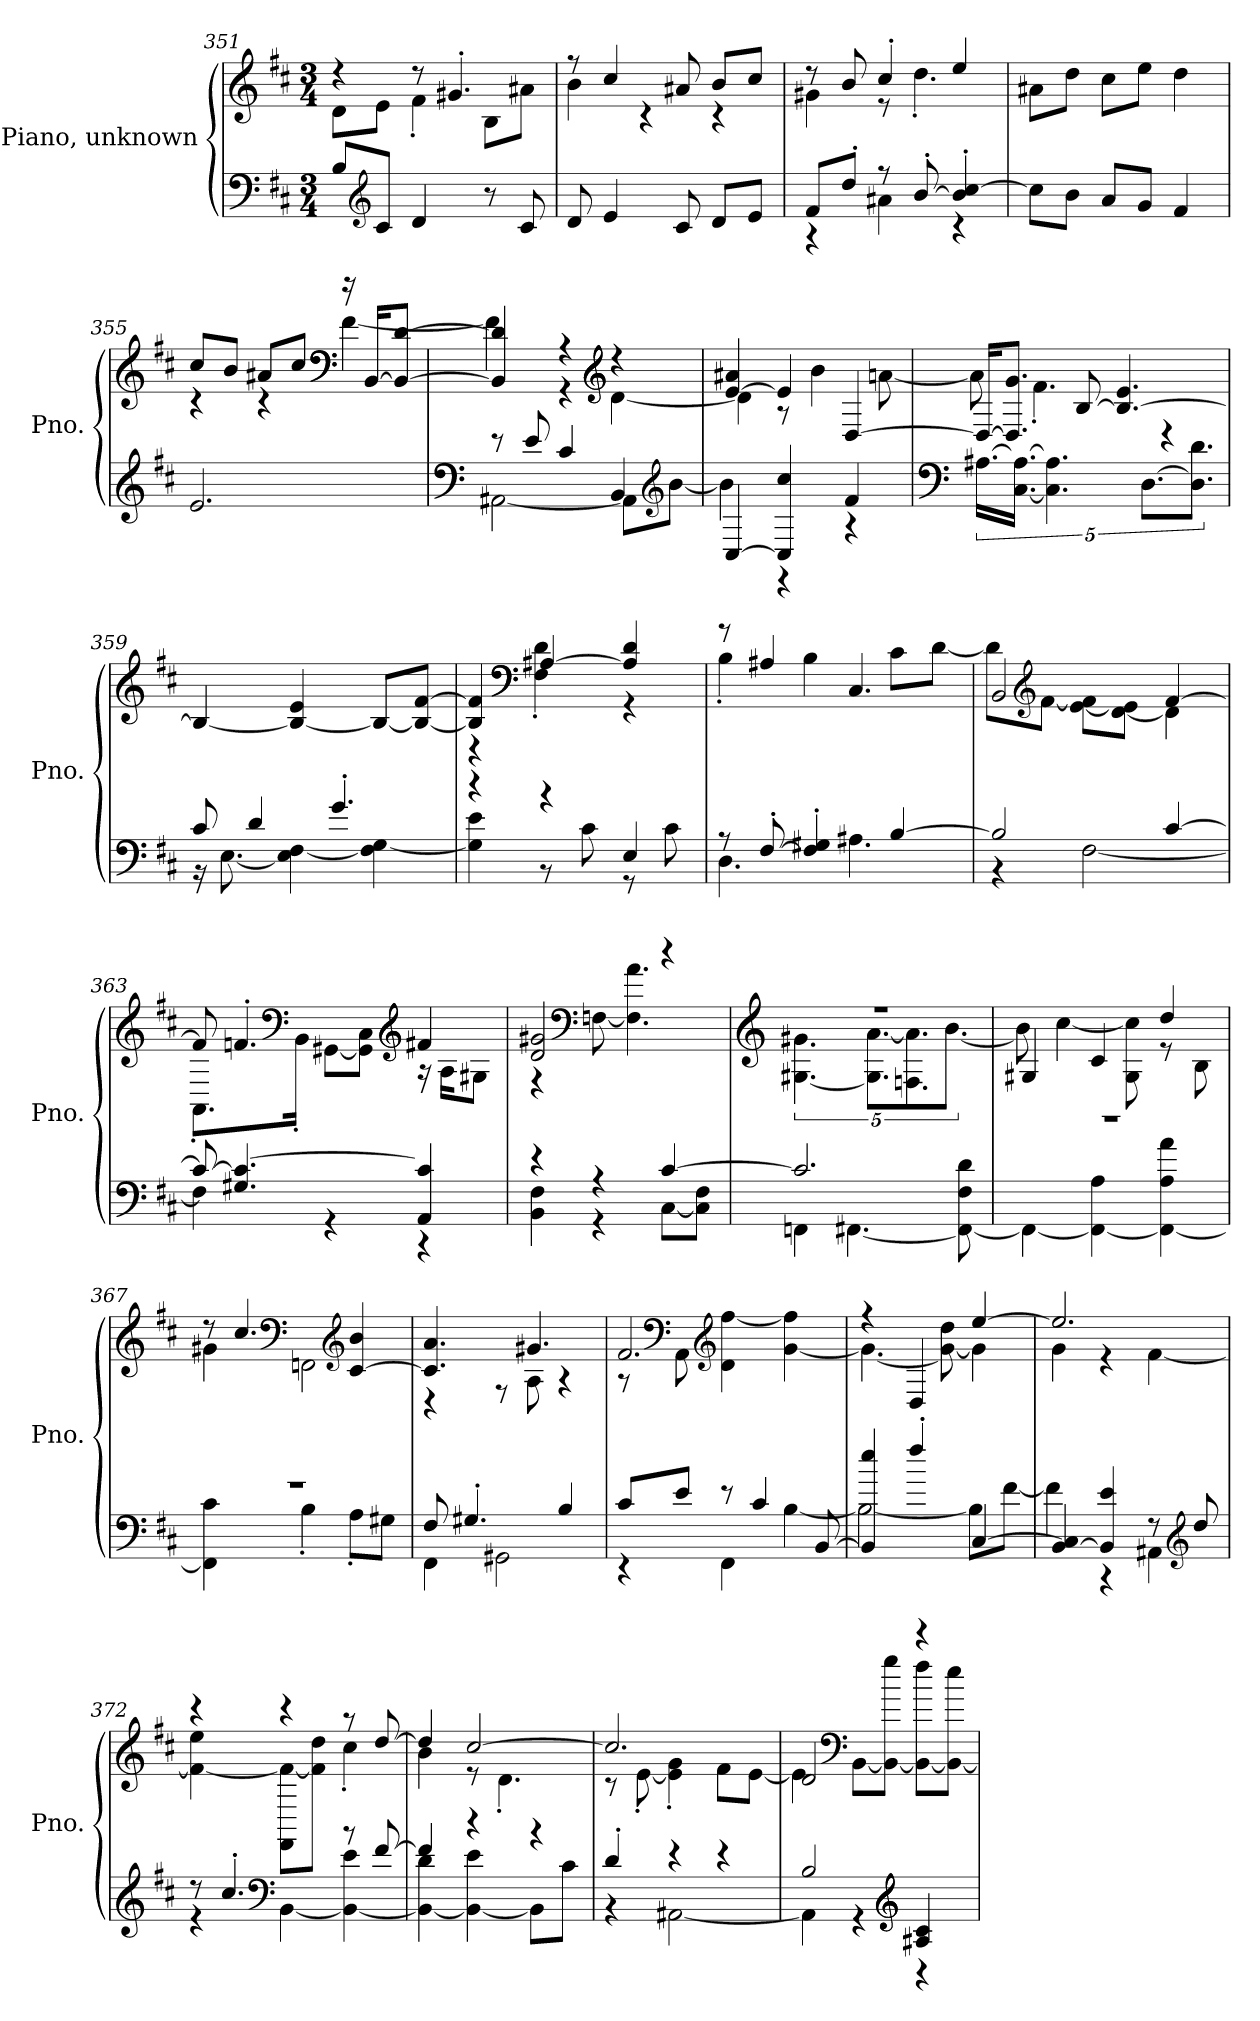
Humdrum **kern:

**kern	**kern
*part1	*part1
*staff2	*staff1
*I"Piano, unknown	*
*I'Pno.	*
*clefF4	*clefG2
*k[f#c#]	*k[f#c#]
*M3/4	*M3/4
=351	=351
*	*^
8B/L	4r	8d\L
*clefG2	*	*
8c#/J	.	8e\J
4d/	8r	4f#'\
.	4.g#X'/	.
8r	.	8B\L
8c#/	.	8a#X\J
=352	=352	=352
8d/	8r	4b\
4e/	4cc#/	.
.	.	4r
8c#/	8a#X/	.
8d/L	8b/L	4r
8e/J	8cc#/J	.
=353	=353	=353
*^	*	*
8f#/L	4r	8r	4g#X\
8dd'/J	.	8b/	.
8r	4a#X\	4cc#'/	8r
[8b'/	.	.	4.dd'\
4b/]' [4cc#/'	4r	4ee/	.
*v	*v	*	*
*	*v	*v
=354	=354
8cc#\L]	8a#X\L
8b\J	8dd\J
8a/L	8cc#\L
8g/J	8ee\J
4f#/	4dd\
!!LO:LB:g=z
=355	=355
*	*^
2.e/	8cc#/L	4r
.	8b/J	.
.	8a#X/L	4r
.	8cc#/J	.
*	*clefF4	*
.	16r	[4f#\
.	[16BB/KL	.
.	8BB/_ [8d/J	.
=356	=356	=356
*clefF4	*	*
*^	*	*
8r	[2AA#X\	4BB/] 4d/]	4f#\]
8e/	.	.	.
4c#/	.	4r	4r
*	*	*clefG2	*
4BB/	8AA#\L]	4r	[4d\
*clefG2	*	*	*
.	[8b\J	.	.
=357	=357	=357	=357
[4C#/	4b\]	[4e/ 4a#X/	4d\]
4C#/] 4cc#/	4r	4e/]	8r
.	.	.	4b\
4f#/	4r	[4D/	.
.	.	.	[8an\
*v	*v	*	*
!!LO:PB:g=z	!!
=358	=358	=358
*clefF4	*	*
[20.A#X\LL	16D/KL_	8a\]
.	8.D/] 8.g/J	.
[20.C#\ 20.A#\_JJ	.	.
.	.	4.f#'\
5.C#\] 5.A#\]	.	.
.	[8B/	.
.	4.B/_ 4.e/	.
[10.D\L	.	.
.	.	4r
10.D\] 10.d\J	.	.
*	*v	*v
=359	=359
*^	*
8c#/	16r	4B/_
.	[8.E\	.
4d/	.	.
.	4E\] [4F#\	4B/_ 4e/
4.g'/	.	.
.	4F#\] [4G\	8B/L_
.	.	8B/_ [8f#/J
=360	=360	=360
*	*	*^
4r	4G\] 4e\	4B/] 4f#/]	4r
*	*	*clefF4	*
4r	8r	[4A#X/	4F#\' 4d\'
.	8c#\	.	.
4E/	8r	4A#/] 4d/	4r
.	8c#\	.	.
=361	=361	=361	=361
8r	4.D\	8r	4B'\
[8F#'/	.	4A#X/	.
4F#/]' 4G#X/'	.	.	4B\
.	4.A#X\	4.C#/	.
[4B/	.	.	8c#\L
.	.	.	[8d\J
!!LO:LB:g=z	!!
=362	=362	=362	=362
2B/]	4r	2BB/	8d\L]
*	*	*clefG2	*
.	.	.	[8f#\J
.	[2F#\	.	[8e\ 8f#\]L
.	.	.	[8d\ 8e\]J
[4c#/	.	[4f#/	4d\]
=363	=363	=363	=363
8c#/_	4F#\]	8f#/]	8.AA'\L
4.G#X/ 4.c#/_	.	4.fn'/	.
*	*	*clefF4	*
.	.	.	16BB'\Jk
.	4r	.	[8GG#X\L
.	.	.	8GG#\] 8C#\J
*	*	*clefG2	*
4AA/ 4c#/]	4r	4f#X/	16r
.	.	.	16A\KL
.	.	.	8G#X\J
=364	=364	=364	=364
4r	4BB\ 4F#\	2d/ 2g#X/	4r
*	*	*clefF4	*
4r	4r	.	[8Fn\
.	.	.	4.F\] 4.a\
[4c#/	[8C#\L	4r	.
.	8C#\] 8F#\J	.	.
!!LO:LB:g=z	!!
=365	=365	=365	=365
*	*	*clefG2	*
2.c#/]	4FFn\	2.r	[5.G#X\ 5.g#X\
.	[4.FF#X\	.	.
.	.	.	10.G#\] [10.a\L
.	.	.	10.Fn\ 10.a\]
.	.	.	[10.b\J
.	8FF#\_ 8F#\ 8d\	.	.
=366	=366	=366	=366
2.r	4FF#\_	4G#X/	8b\]
.	.	.	[4cc#\
.	4FF#\_ 4A\	4c#/	.
.	.	.	8G#\ 8cc#\]
.	4FF#\_ 4A\ 4a\	4dd/	8r
.	.	.	8B\
=367	=367	=367	=367
2.r	4FF#\] 4c#\	8r	4g#X\
.	.	4.cc#/	.
*	*	*clefF4	*
.	4B'\	.	2FFn\
*	*	*clefG2	*
.	8A'\L	[4c#/ 4b/	.
.	8G#X\J	.	.
=368	=368	=368	=368
8F#/	4FF#\	4.c#/] 4.a/	4r
4.G#X'/	.	.	.
.	2GG#X\	.	8r
.	.	4.g#X/	8A\
4B/	.	.	4r
!!LO:LB:g=z	!!
=369	=369	=369	=369
8c#/L	4r	2.f#/	8r
*	*	*clefF4	*
8e/J	.	.	8AA\
*	*	*clefG2	*
8r	4FF#\	.	4d\ [4ff#\
4c#/	.	.	.
.	[4B\	.	[4g\ 4ff#\]
[8BB/	.	.	.
=370	=370	=370	=370
4BB/] 4ee/	2B\_	4r	4.g\_
4ff#'/	.	4D/	.
.	.	.	8g\_ 8dd\
[4C#/	8B\L]	[4ee/	4g\]
.	[8f#\J	.	.
=371	=371	=371	=371
[4BB/ 4C#/]	4f#\]	2.ee/]	4g\
4BB/] 4e/	4r	.	4r
8r	4AA#X\	.	[4f#\
*clefG2	*	*	*
8dd/	.	.	.
=372	=372	=372	=372
8r	4r	4r	4f#\_ 4ee\
4.cc#'/	.	.	.
*clefF4	*	*	*
.	[4BB\	4r	8FF#\ 8f#\_L
.	.	.	8f#\] 8dd\J
8r	4BB\_ 4e\	8r	4cc#'\
[8f#/	.	[8dd/	.
!!LO:LB:g=z	!!
=373	=373	=373	=373
4f#/]	4BB\_ 4d\	4dd/]	4b\
4r	4BB\_ 4e\	[2cc#/	8r
.	.	.	4.d'\
4r	8BB\L]	.	.
.	8c#\J	.	.
=374	=374	=374	=374
4d'/	4r	2.cc#/]	8r
.	.	.	[8e'\
4r	[2AA#X\	.	4e\]' 4g\'
4r	.	.	8f#\L
.	.	.	[8e\J
=375	=375	=375	=375
2B/	4AA#\]	2d/	4e\]
*	*	*clefF4	*
.	4r	.	[8BB\L
.	.	.	8BB\_ 8gg\J
*clefG2	*	*	*
4A#X/ 4c#/	4r	4r	8BB\_ 8ff#\L
.	.	.	8BB\_ 8ee\J
*v	*v	*	*
*	*v	*v
=	=
*-	*-
